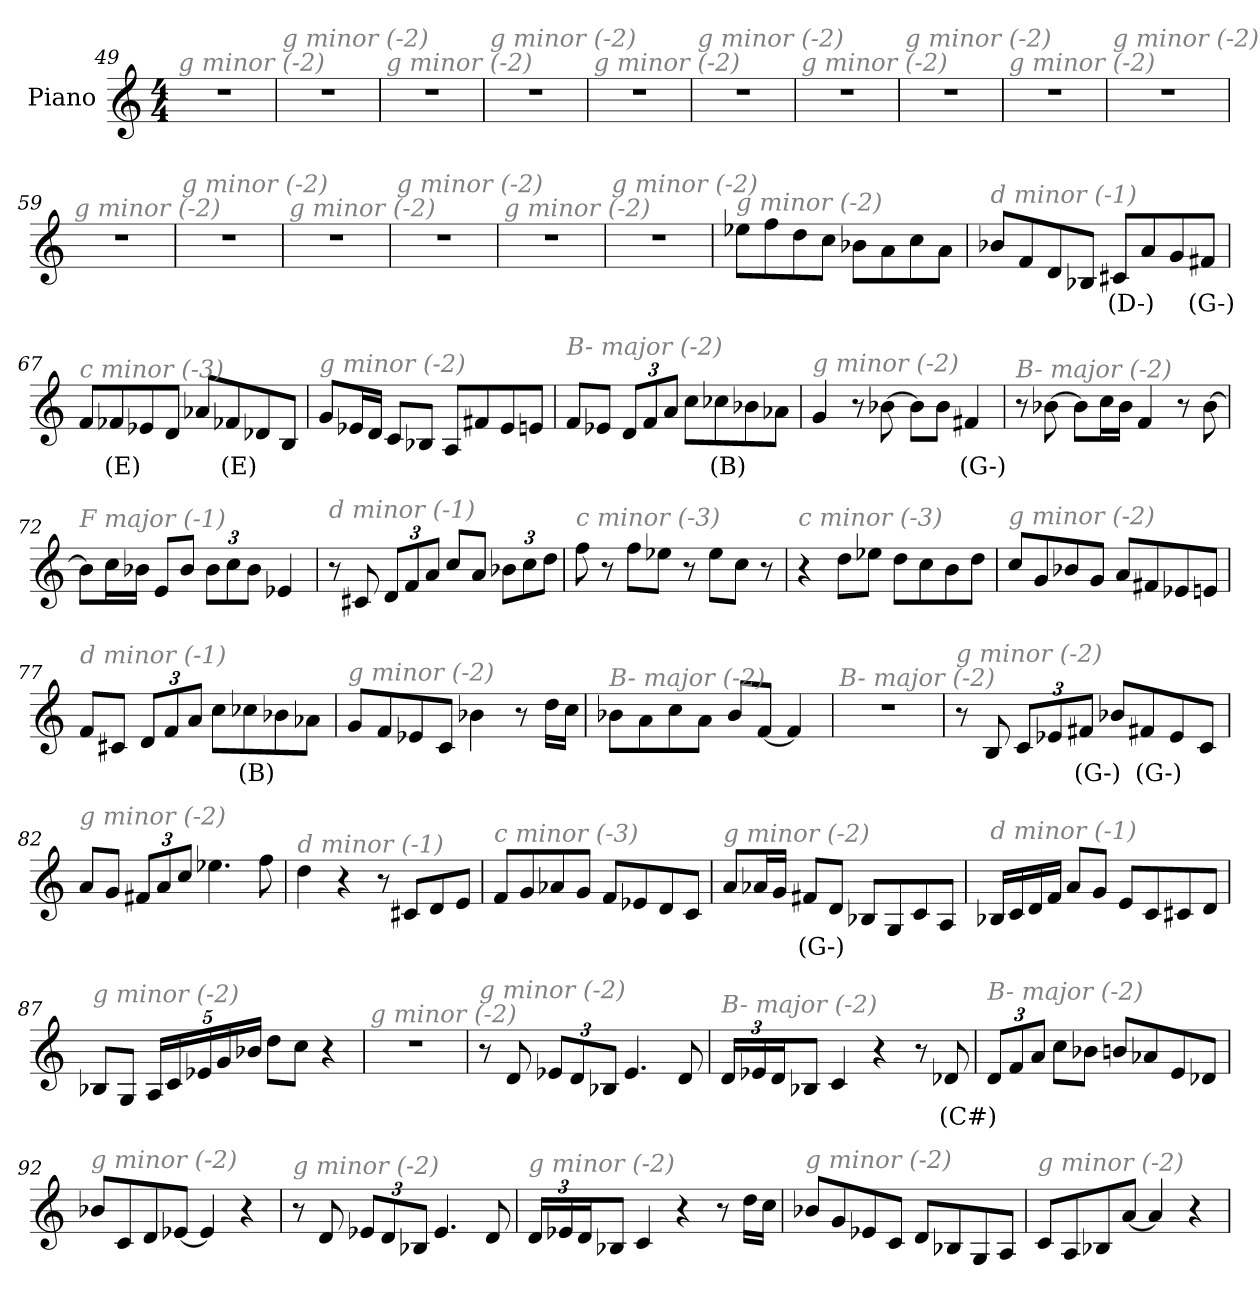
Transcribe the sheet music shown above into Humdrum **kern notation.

**kern	**text
*part1	*part1
*staff1	*staff1
*I"Piano	*
*I'Pno	*
*clefG2	*
*k[]	*
*M4/4	*
=49	=49
!LO:TX:i:color=#808080:t=g minor (-2)	!
1r	.
=50	=50
!LO:TX:i:color=#808080:t=g minor (-2)	!
1r	.
=51	=51
!LO:TX:i:color=#808080:t=g minor (-2)	!
1r	.
=52	=52
!LO:TX:i:color=#808080:t=g minor (-2)	!
1r	.
!!LO:PB:g=z
=53	=53
!LO:TX:i:color=#808080:t=g minor (-2)	!
1r	.
=54	=54
!LO:TX:i:color=#808080:t=g minor (-2)	!
1r	.
=55	=55
!LO:TX:i:color=#808080:t=g minor (-2)	!
1r	.
=56	=56
!LO:TX:i:color=#808080:t=g minor (-2)	!
1r	.
=57	=57
!LO:TX:i:color=#808080:t=g minor (-2)	!
1r	.
=58	=58
!LO:TX:i:color=#808080:t=g minor (-2)	!
1r	.
=59	=59
!LO:TX:i:color=#808080:t=g minor (-2)	!
1r	.
=60	=60
!LO:TX:i:color=#808080:t=g minor (-2)	!
1r	.
=61	=61
!LO:TX:i:color=#808080:t=g minor (-2)	!
1r	.
=62	=62
!LO:TX:i:color=#808080:t=g minor (-2)	!
1r	.
=63	=63
!LO:TX:i:color=#808080:t=g minor (-2)	!
1r	.
=64	=64
!LO:TX:i:color=#808080:t=g minor (-2)	!
1r	.
!!LO:LB:g=z
=65	=65
!LO:TX:i:color=#808080:t=g minor (-2)	!
8ee-X\L	.
8ff\	.
8dd\	.
8cc\J	.
8b-X\L	.
8a\	.
8cc\	.
8a\J	.
=66	=66
!LO:TX:i:color=#808080:t=d minor (-1)	!
8b-X/L	.
8f/	.
8d/	.
8B-X/J	.
8c#Xi/L	(D-)
8a/	.
8g/	.
8f#Xi/J	(G-)
=67	=67
!LO:TX:i:color=#808080:t=c minor (-3)	!
8f/L	.
8f-Xi/	(E)
8e-X/	.
8d/J	.
8a-X/L	.
8f-Xi/	(E)
8d-X/	.
8B/J	.
=68	=68
!LO:TX:i:color=#808080:t=g minor (-2)	!
8g/L	.
16e-X/L	.
16d/JJ	.
8c/L	.
8B-X/J	.
8A/L	.
8f#X/	.
8e-/	.
8en/J	.
!!LO:LB:g=z
=69	=69
!LO:TX:i:color=#808080:t=B- major (-2)	!
8f/L	.
8e-X/J	.
*Xbrackettup	*
12d/L	.
12f/	.
12a/J	.
8cc\L	.
8cc-Xi\	(B)
8b-X\	.
8a-X\J	.
=70	=70
!LO:TX:i:color=#808080:t=g minor (-2)	!
4g/	.
8r	.
[8b-X\	.
8b-\L]	.
8b-\J	.
4f#Xi/	(G-)
=71	=71
!LO:TX:i:color=#808080:t=B- major (-2)	!
8r	.
[8b-X\	.
8b-\L]	.
16cc\L	.
16b-\JJ	.
4f/	.
8r	.
[8b-\	.
=72	=72
!LO:TX:i:color=#808080:t=F major (-1)	!
8b-\L]	.
16cc\L	.
16b-X\JJ	.
8e/L	.
8b-/J	.
12b-\L	.
12cc\	.
12b-\J	.
4e-X/	.
!!LO:LB:g=z
=73	=73
!LO:TX:i:color=#808080:t=d minor (-1)	!
8r	.
8c#X/	.
12d/L	.
12f/	.
12a/J	.
8cc/L	.
8a/J	.
12b-X\L	.
12cc\	.
12dd\J	.
=74	=74
!LO:TX:i:color=#808080:t=c minor (-3)	!
8ff\	.
8r	.
8ff\L	.
8ee-X\J	.
8r	.
8ee-\L	.
8cc\J	.
8r	.
=75	=75
!LO:TX:i:color=#808080:t=c minor (-3)	!
4r	.
8dd\L	.
8ee-X\J	.
8dd\L	.
8cc\	.
8b\	.
8dd\J	.
=76	=76
!LO:TX:i:color=#808080:t=g minor (-2)	!
8cc/L	.
8g/	.
8b-X/	.
8g/J	.
8a/L	.
8f#X/	.
8e-X/	.
8en/J	.
!!LO:LB:g=z
=77	=77
!LO:TX:i:color=#808080:t=d minor (-1)	!
8f/L	.
8c#X/J	.
12d/L	.
12f/	.
12a/J	.
8cc\L	.
8cc-Xi\	(B)
8b-X\	.
8a-Xj\J	.
=78	=78
!LO:TX:i:color=#808080:t=g minor (-2)	!
8g/L	.
8f/	.
8e-X/	.
8c/J	.
4b-X\	.
8r	.
16dd\LL	.
16cc\JJ	.
=79	=79
!LO:TX:i:color=#808080:t=B- major (-2)	!
8b-X\L	.
8a\	.
8cc\	.
8a\J	.
8b-/L	.
[8f/J	.
4f/]	.
=80	=80
!LO:TX:i:color=#808080:t=B- major (-2)	!
1r	.
!!LO:LB:g=z
=81	=81
!LO:TX:i:color=#808080:t=g minor (-2)	!
8r	.
8B/	.
12c/L	.
12e-X/	.
12f#Xi/J	(G-)
8b-X/L	.
8f#Xi/	(G-)
8e-/	.
8c/J	.
=82	=82
!LO:TX:i:color=#808080:t=g minor (-2)	!
8a/L	.
8g/J	.
12f#X/L	.
12a/	.
12cc/J	.
4.ee-X\	.
8ff\	.
=83	=83
!LO:TX:i:color=#808080:t=d minor (-1)	!
4dd\	.
4r	.
8r	.
8c#X/L	.
8d/	.
8e/J	.
=84	=84
!LO:TX:i:color=#808080:t=c minor (-3)	!
8f/L	.
8g/	.
8a-X/	.
8g/J	.
8f/L	.
8e-X/	.
8d/	.
8c/J	.
!!LO:LB:g=z
=85	=85
!LO:TX:i:color=#808080:t=g minor (-2)	!
8a/L	.
16a-X/L	.
16g/JJ	.
8f#Xi/L	(G-)
8d/J	.
8B-X/L	.
8G/	.
8c/	.
8A/J	.
=86	=86
!LO:TX:i:color=#808080:t=d minor (-1)	!
16B-X/LL	.
16c/	.
16d/	.
16f/JJ	.
8a/L	.
8g/J	.
8e/L	.
8c/	.
8c#X/	.
8d/J	.
=87	=87
!LO:TX:i:color=#808080:t=g minor (-2)	!
8B-X/L	.
8G/J	.
20A/LL	.
20c/	.
20e-X/	.
20g/	.
20b-X/JJ	.
8dd\L	.
8cc\J	.
4r	.
=88	=88
!LO:TX:i:color=#808080:t=g minor (-2)	!
1r	.
!!LO:LB:g=z
=89	=89
!LO:TX:i:color=#808080:t=g minor (-2)	!
8r	.
8d/	.
12e-X/L	.
12d/	.
12B-X/J	.
4.e-/	.
8d/	.
=90	=90
!LO:TX:i:color=#808080:t=B- major (-2)	!
24d/LL	.
24e-X/	.
24d/J	.
8B-X/J	.
4c/	.
4r	.
8r	.
8d-Xi/	(C#)
=91	=91
!LO:TX:i:color=#808080:t=B- major (-2)	!
12d/L	.
12f/	.
12a/J	.
8cc\L	.
8b-X\J	.
8bn/L	.
8a-X/	.
8e/	.
8d-X/J	.
=92	=92
!LO:TX:i:color=#808080:t=g minor (-2)	!
8b-X/L	.
8c/	.
8d/	.
[8e-X/J	.
4e-/]	.
4r	.
!!LO:LB:g=z
=93	=93
!LO:TX:i:color=#808080:t=g minor (-2)	!
8r	.
8d/	.
12e-X/L	.
12d/	.
12B-X/J	.
4.e-/	.
8d/	.
=94	=94
!LO:TX:i:color=#808080:t=g minor (-2)	!
24d/LL	.
24e-X/	.
24d/J	.
8B-X/J	.
4c/	.
4r	.
8r	.
16dd\LL	.
16cc\JJ	.
=95	=95
!LO:TX:i:color=#808080:t=g minor (-2)	!
8b-X/L	.
8g/	.
8e-X/	.
8c/J	.
8d/L	.
8B-X/	.
8G/	.
8A/J	.
=96	=96
!LO:TX:i:color=#808080:t=g minor (-2)	!
8c/L	.
8A/	.
8B-X/	.
[8a/J	.
4a/]	.
4r	.
=	=
*-	*-
